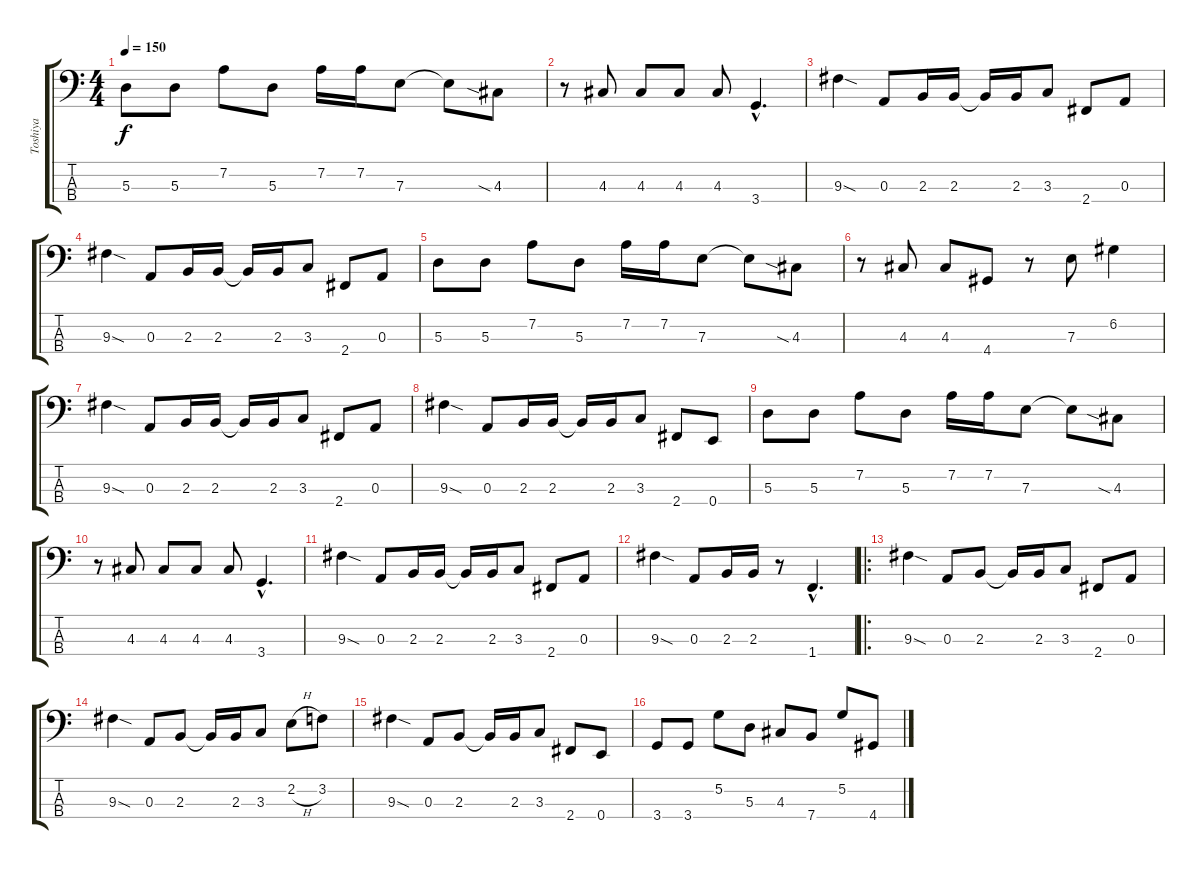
\track ("Toshiya" "Toshiya") {instrument electricbasspick}
\staff {score tabs}
\tuning (G2 D2 A1 E1) {hide}
\ts (4 4)
\tempo 150
\clef f4
\ks c
5.3.8{dy f} 5.3.8 7.2.8 5.3.8 7.2.16 7.2.16 7.3.8 7.3{t}.8 4.3{sia}.8 |
r.8 4.3.8 4.3.8 4.3.8 4.3.8 3.4{hac}.4{d} |
9.3{sod}.4 0.3.8 2.3.16 2.3.16 2.3{t}.16 2.3.16 3.3.8 2.4.8 0.3.8 |
9.3{sod}.4 0.3.8 2.3.16 2.3.16 2.3{t}.16 2.3.16 3.3.8 2.4.8 0.3.8 |
5.3.8 5.3.8 7.2.8 5.3.8 7.2.16 7.2.16 7.3.8 7.3{t}.8 4.3{sia}.8 |
r.8 4.3.8 4.3.8 4.4.8 r.8 7.3.8 6.2.4 |
9.3{sod}.4 0.3.8 2.3.16 2.3.16 2.3{t}.16 2.3.16 3.3.8 2.4.8 0.3.8 |
9.3{sod}.4 0.3.8 2.3.16 2.3.16 2.3{t}.16 2.3.16 3.3.8 2.4.8 0.4.8 |
5.3.8 5.3.8 7.2.8 5.3.8 7.2.16 7.2.16 7.3.8 7.3{t}.8 4.3{sia}.8 |
r.8 4.3.8 4.3.8 4.3.8 4.3.8 3.4{hac}.4{d} |
9.3{sod}.4 0.3.8 2.3.16 2.3.16 2.3{t}.16 2.3.16 3.3.8 2.4.8 0.3.8 |
9.3{sod}.4 0.3.8 2.3.16 2.3.16 r.8 1.4{hac}.4{d} |
\ro
9.3{sod}.4 0.3.8 2.3.8 2.3{t}.16 2.3.16 3.3.8 2.4.8 0.3.8 |
9.3{sod}.4 0.3.8 2.3.8 2.3{t}.16 2.3.16 3.3.8 2.2{h}.8 3.2.8 |
9.3{sod}.4 0.3.8 2.3.8 2.3{t}.16 2.3.16 3.3.8 2.4.8 0.4.8 |
3.4.8 3.4.8 5.2.8 5.3.8 4.3.8 7.4.8 5.2.8 4.4.8
